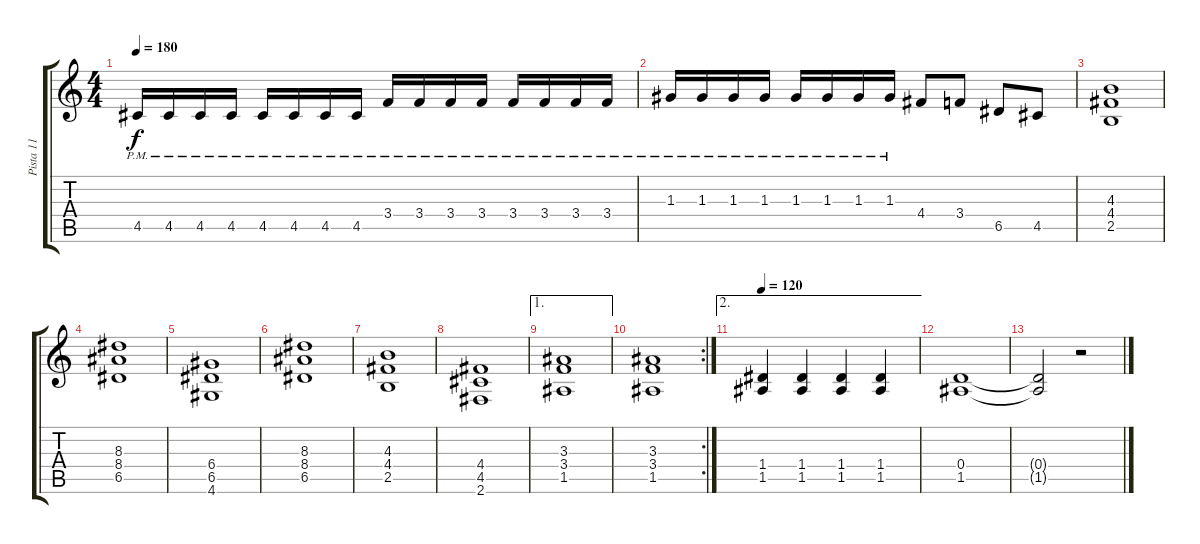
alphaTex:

\track ("Pista 11" "Pista 11") {instrument distortionguitar}
\staff {score tabs}
\tuning (E4 B3 G3 D3 A2 E2) {hide}
\ts (4 4)
\tempo 180
\clef g2
\ks c
4.5{pm}.16{dy f} 4.5{pm}.16 4.5{pm}.16 4.5{pm}.16 4.5{pm}.16 4.5{pm}.16 4.5{pm}.16 4.5{pm}.16 3.4{pm}.16 3.4{pm}.16 3.4{pm}.16 3.4{pm}.16 3.4{pm}.16 3.4{pm}.16 3.4{pm}.16 3.4{pm}.16 |
1.3{pm}.16 1.3{pm}.16 1.3{pm}.16 1.3{pm}.16 1.3{pm}.16 1.3{pm}.16 1.3{pm}.16 1.3{pm}.16 4.4.8 3.4.8 6.5.8 4.5.8 |
(4.3 4.4 2.5).1 |
(8.3 8.4 6.5).1 |
(6.4 6.5 4.6).1 |
(8.3 8.4 6.5).1 |
(4.3 4.4 2.5).1 |
(4.4 4.5 2.6).1 |
\ae 1
(3.3 3.4 1.5).1 |
\rc 2
(3.3 3.4 1.5).1 |
\ae 2
\tempo 120
(1.4 1.5).4 (1.4 1.5).4 (1.4 1.5).4 (1.4 1.5).4 |
(0.4 1.5).1 |
(0.4{t} 1.5{t}).2 r.2
